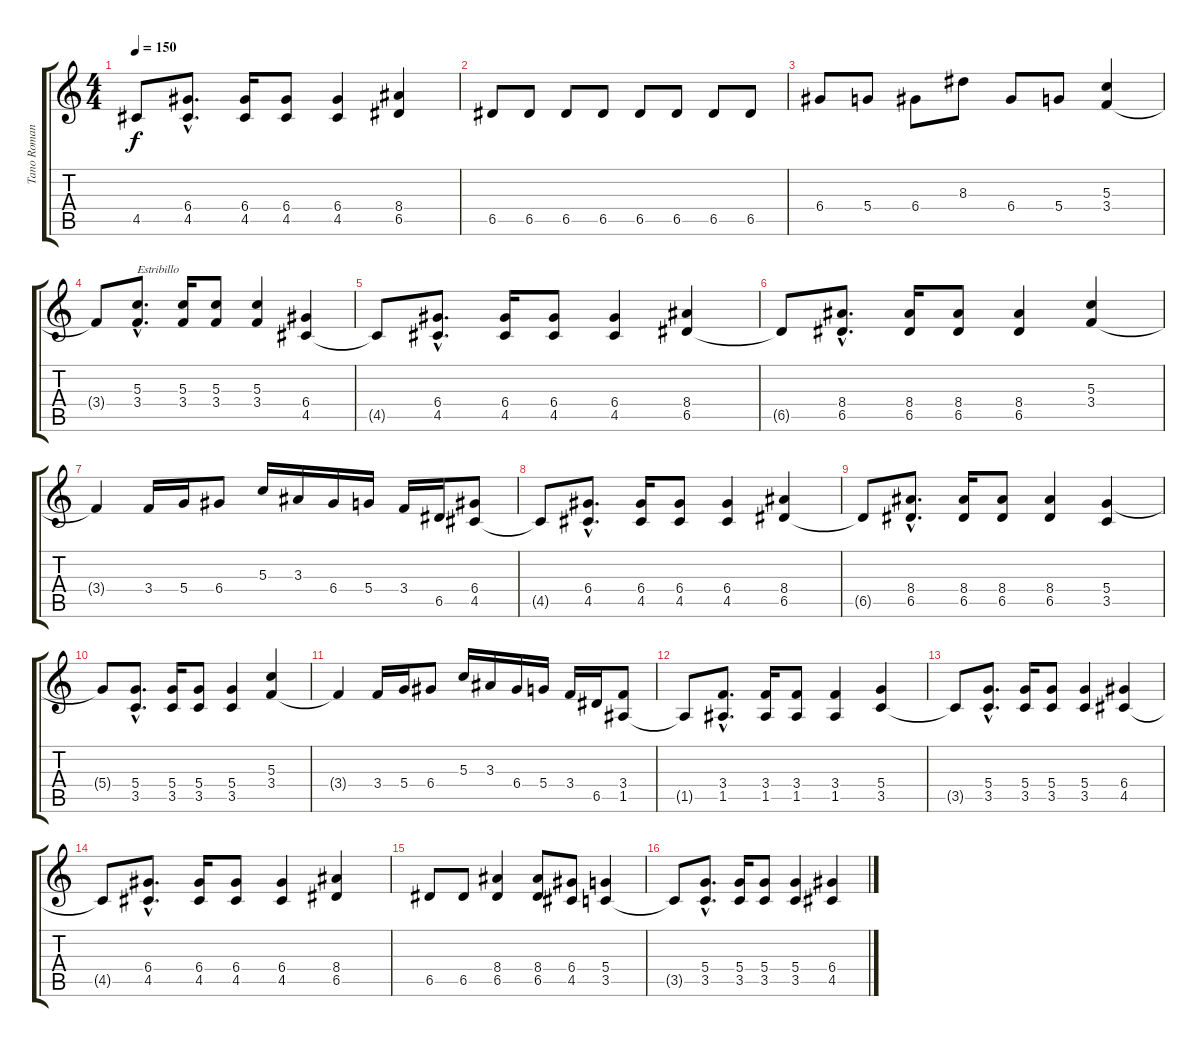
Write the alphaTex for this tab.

\track ("Tano Romano" "Tano Roman") {instrument distortionguitar}
\staff {score tabs}
\tuning (E4 B3 G3 D3 A2 E2) {hide}
\ts (4 4)
\tempo 150
\clef g2
\ks c
4.5{t}.8{dy f} (6.4{hac} 4.5{hac}).8{d} (6.4 4.5).16 (6.4 4.5).8 (6.4 4.5).4 (8.4 6.5).4 |
6.5.8 6.5.8 6.5.8 6.5.8 6.5.8 6.5.8 6.5.8 6.5.8 |
6.4.8 5.4.8 6.4.8 8.3.8 6.4.8 5.4.8 (5.3 3.4).4 |
3.4{t}.8 (5.3{hac} 3.4{hac}).8{d txt "Estribillo"} (5.3 3.4).16 (5.3 3.4).8 (5.3 3.4).4 (6.4 4.5).4 |
4.5{t}.8 (6.4{hac} 4.5{hac}).8{d} (6.4 4.5).16 (6.4 4.5).8 (6.4 4.5).4 (8.4 6.5).4 |
6.5{t}.8 (8.4{hac} 6.5{hac}).8{d} (8.4 6.5).16 (8.4 6.5).8 (8.4 6.5).4 (5.3 3.4).4 |
3.4{t}.4 3.4.16 5.4.16 6.4.8 5.3.16 3.3.16 6.4.16 5.4.16 3.4.16 6.5.16 (6.4 4.5).8 |
4.5{t}.8 (6.4{hac} 4.5{hac}).8{d} (6.4 4.5).16 (6.4 4.5).8 (6.4 4.5).4 (8.4 6.5).4 |
6.5{t}.8 (8.4{hac} 6.5{hac}).8{d} (8.4 6.5).16 (8.4 6.5).8 (8.4 6.5).4 (5.4 3.5).4 |
5.4{t}.8 (5.4{hac} 3.5{hac}).8{d} (5.4 3.5).16 (5.4 3.5).8 (5.4 3.5).4 (5.3 3.4).4 |
3.4{t}.4 3.4.16 5.4.16 6.4.8 5.3.16 3.3.16 6.4.16 5.4.16 3.4.16 6.5.16 (3.4 1.5).8 |
1.5{t}.8 (3.4{hac} 1.5{hac}).8{d} (3.4 1.5).16 (3.4 1.5).8 (3.4 1.5).4 (5.4 3.5).4 |
3.5{t}.8 (5.4{hac} 3.5{hac}).8{d} (5.4 3.5).16 (5.4 3.5).8 (5.4 3.5).4 (6.4 4.5).4 |
4.5{t}.8 (6.4{hac} 4.5{hac}).8{d} (6.4 4.5).16 (6.4 4.5).8 (6.4 4.5).4 (8.4 6.5).4 |
6.5.8 6.5.8 (8.4 6.5).4 (8.4 6.5).8 (6.4 4.5).8 (5.4 3.5).4 |
3.5{t}.8 (5.4{hac} 3.5{hac}).8{d} (5.4 3.5).16 (5.4 3.5).8 (5.4 3.5).4 (6.4 4.5).4
